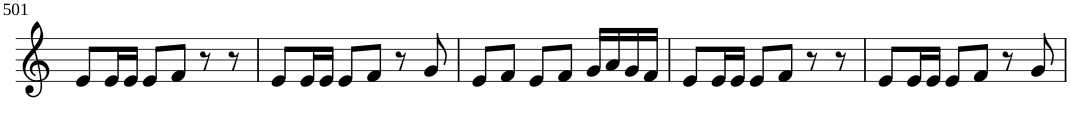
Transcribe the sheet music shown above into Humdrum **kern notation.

**kern
*part1
*staff1
*I"Violin
!!LO:PB:g=z
*clefG2
*k[]
*M3/4
=501
8e/L
16e/L
16e/JJ
8e/L
8f/J
8r
8r
=502
8e/L
16e/L
16e/JJ
8e/L
8f/J
8r
8g/
=503
8e/L
8f/J
8e/L
8f/J
16g/LL
16a/
16g/
16f/JJ
=504
8e/L
16e/L
16e/JJ
8e/L
8f/J
8r
8r
=505
8e/L
16e/L
16e/JJ
8e/L
8f/J
8r
8g/
=
*-
